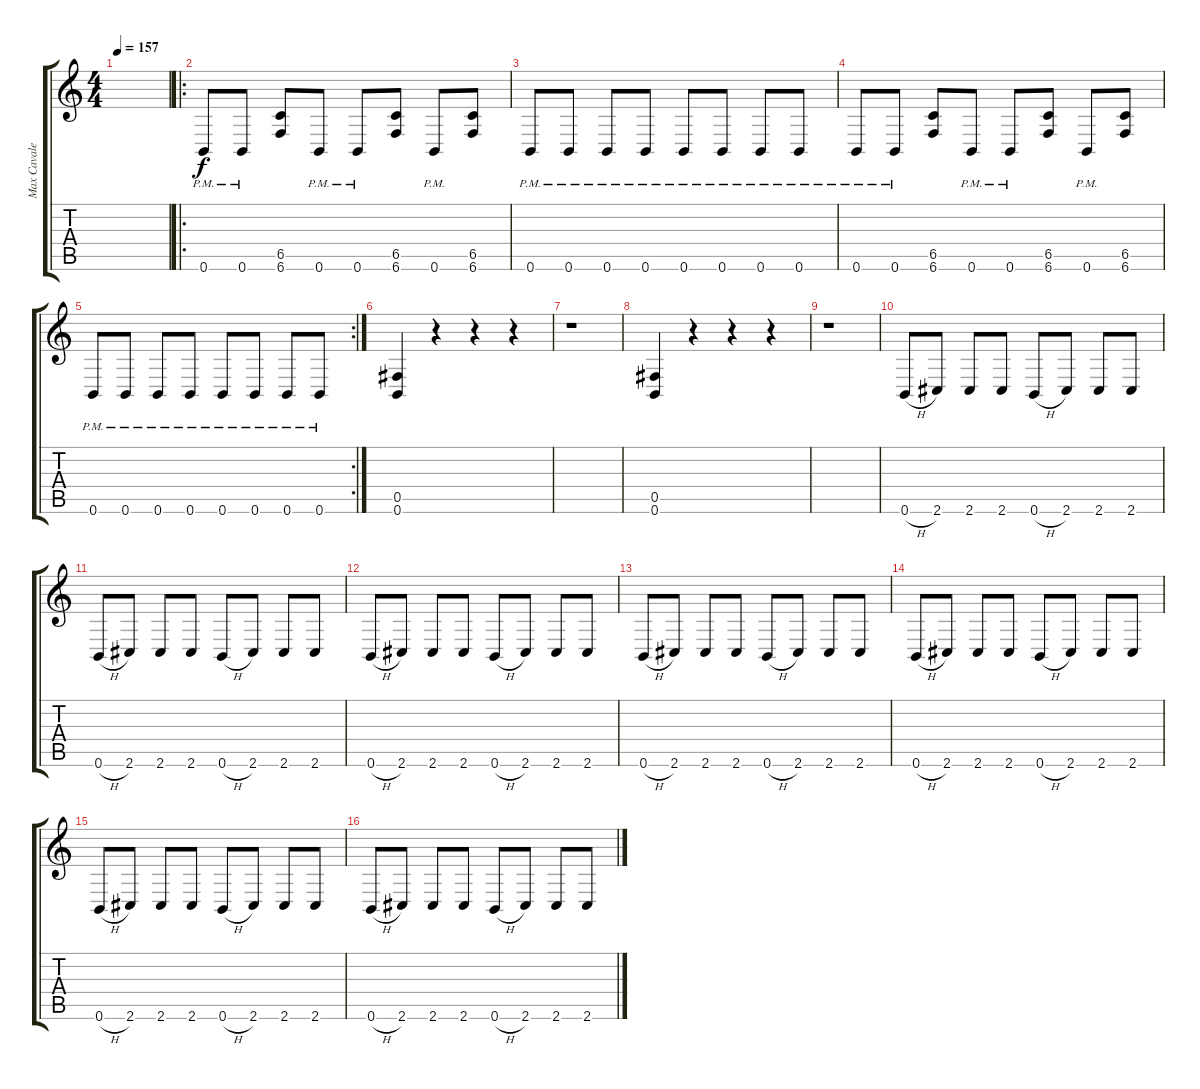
\track ("Max Cavalera" "Max Cavale") {instrument overdrivenguitar}
\staff {score tabs}
\tuning (Db4 Ab3 E3 B2 Gb2 B1) {hide}
\ts (4 4)
\tempo 157
\clef g2
\ks c
|
\ro
0.6{pm}.8 0.6{pm}.8 (6.5 6.6).8 0.6{pm}.8 0.6{pm}.8 (6.5 6.6).8 0.6{pm}.8 (6.5 6.6).8 |
0.6{pm}.8 0.6{pm}.8 0.6{pm}.8 0.6{pm}.8 0.6{pm}.8 0.6{pm}.8 0.6{pm}.8 0.6{pm}.8 |
0.6{pm}.8 0.6{pm}.8 (6.5 6.6).8 0.6{pm}.8 0.6{pm}.8 (6.5 6.6).8 0.6{pm}.8 (6.5 6.6).8 |
\rc 2
0.6{pm}.8 0.6{pm}.8 0.6{pm}.8 0.6{pm}.8 0.6{pm}.8 0.6{pm}.8 0.6{pm}.8 0.6{pm}.8 |
(0.5 0.6).4 r.4 r.4 r.4 |
r.1 |
(0.5 0.6).4 r.4 r.4 r.4 |
r.1 |
0.6{h}.8 2.6.8 2.6.8 2.6.8 0.6{h}.8 2.6.8 2.6.8 2.6.8 |
0.6{h}.8 2.6.8 2.6.8 2.6.8 0.6{h}.8 2.6.8 2.6.8 2.6.8 |
0.6{h}.8 2.6.8 2.6.8 2.6.8 0.6{h}.8 2.6.8 2.6.8 2.6.8 |
0.6{h}.8 2.6.8 2.6.8 2.6.8 0.6{h}.8 2.6.8 2.6.8 2.6.8 |
0.6{h}.8 2.6.8 2.6.8 2.6.8 0.6{h}.8 2.6.8 2.6.8 2.6.8 |
0.6{h}.8 2.6.8 2.6.8 2.6.8 0.6{h}.8 2.6.8 2.6.8 2.6.8 |
0.6{h}.8 2.6.8 2.6.8 2.6.8 0.6{h}.8 2.6.8 2.6.8 2.6.8
